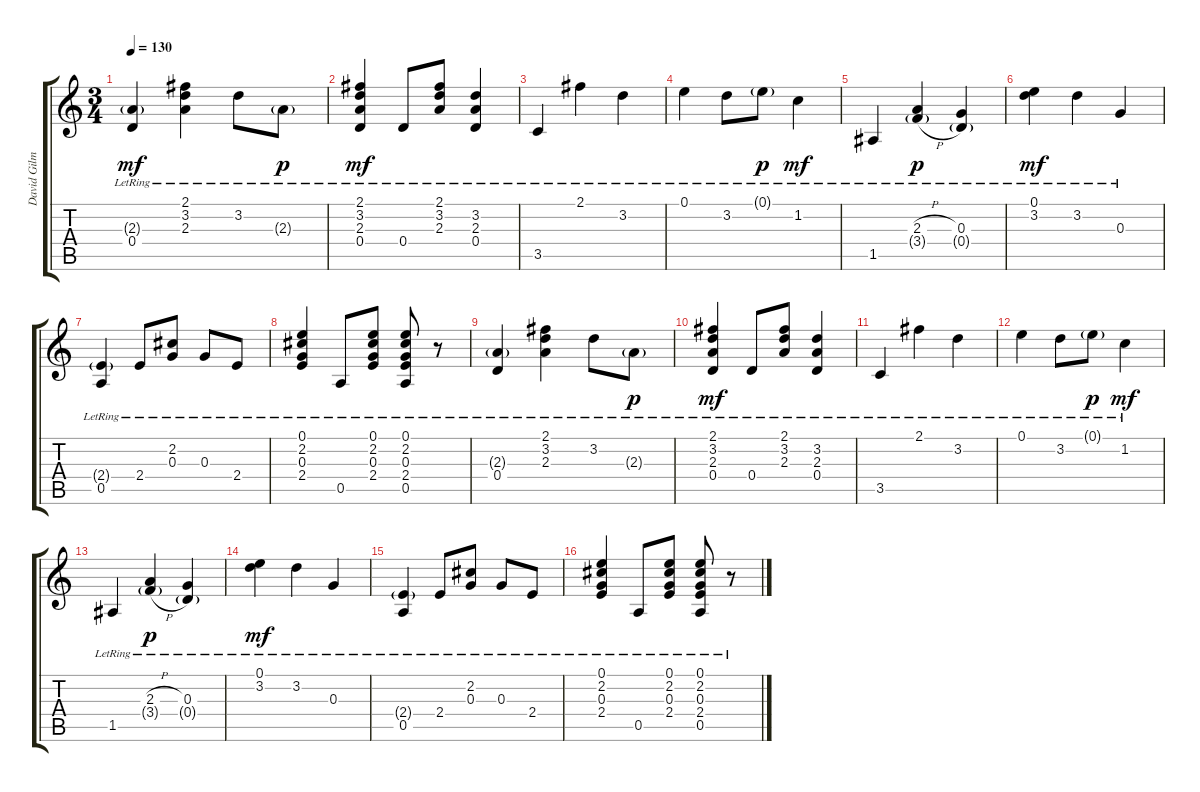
\track ("David Gilmour" "David Gilm") {instrument electricguitarclean}
\staff {score tabs}
\tuning (E4 B3 G3 D3 A2 E2) {hide}
\ts (3 4)
\tempo 130
\clef g2
\ks c
(2.3{g lr} 0.4{lr}).4{dy mf} (2.1{lr} 3.2{lr} 2.3{lr}).4 3.2{lr}.8 2.3{g lr}.8{dy p} |
(2.1{lr} 3.2{lr} 2.3{lr} 0.4{lr}).4{dy mf} 0.4{lr}.8 (2.1{lr} 3.2{lr} 2.3{lr}).8 (3.2{lr} 2.3{lr} 0.4{lr}).4 |
3.5{lr}.4 2.1{lr}.4 3.2{lr}.4 |
0.1{lr}.4 3.2{lr}.8 0.1{g lr}.8{dy p} 1.2{lr}.4{dy mf} |
1.5{lr}.4 (2.3{h lr} 3.4{h g lr}).4{dy p} (0.3{lr} 0.4{g lr}).4 |
(0.1{lr} 3.2{lr}).4{dy mf} 3.2{lr}.4 0.3{lr}.4 |
(2.4{g lr} 0.5{lr}).4 2.4{lr}.8 (2.2{lr} 0.3{lr}).8 0.3{lr}.8 2.4{lr}.8 |
(0.1{lr} 2.2{lr} 0.3{lr} 2.4{lr}).4 0.5{lr}.8 (0.1{lr} 2.2{lr} 0.3{lr} 2.4{lr}).8 (0.1{lr} 2.2{lr} 0.3{lr} 2.4{lr} 0.5{lr}).8 r.8 |
(2.3{g lr} 0.4{lr}).4 (2.1{lr} 3.2{lr} 2.3{lr}).4 3.2{lr}.8 2.3{g lr}.8{dy p} |
(2.1{lr} 3.2{lr} 2.3{lr} 0.4{lr}).4{dy mf} 0.4{lr}.8 (2.1{lr} 3.2{lr} 2.3{lr}).8 (3.2{lr} 2.3{lr} 0.4{lr}).4 |
3.5{lr}.4 2.1{lr}.4 3.2{lr}.4 |
0.1{lr}.4 3.2{lr}.8 0.1{g lr}.8{dy p} 1.2{lr}.4{dy mf} |
1.5{lr}.4 (2.3{h lr} 3.4{h g lr}).4{dy p} (0.3{lr} 0.4{g lr}).4 |
(0.1{lr} 3.2{lr}).4{dy mf} 3.2{lr}.4 0.3{lr}.4 |
(2.4{g lr} 0.5{lr}).4 2.4{lr}.8 (2.2{lr} 0.3{lr}).8 0.3{lr}.8 2.4{lr}.8 |
(0.1{lr} 2.2{lr} 0.3{lr} 2.4{lr}).4 0.5{lr}.8 (0.1{lr} 2.2{lr} 0.3{lr} 2.4{lr}).8 (0.1{lr} 2.2{lr} 0.3{lr} 2.4{lr} 0.5{lr}).8 r.8
